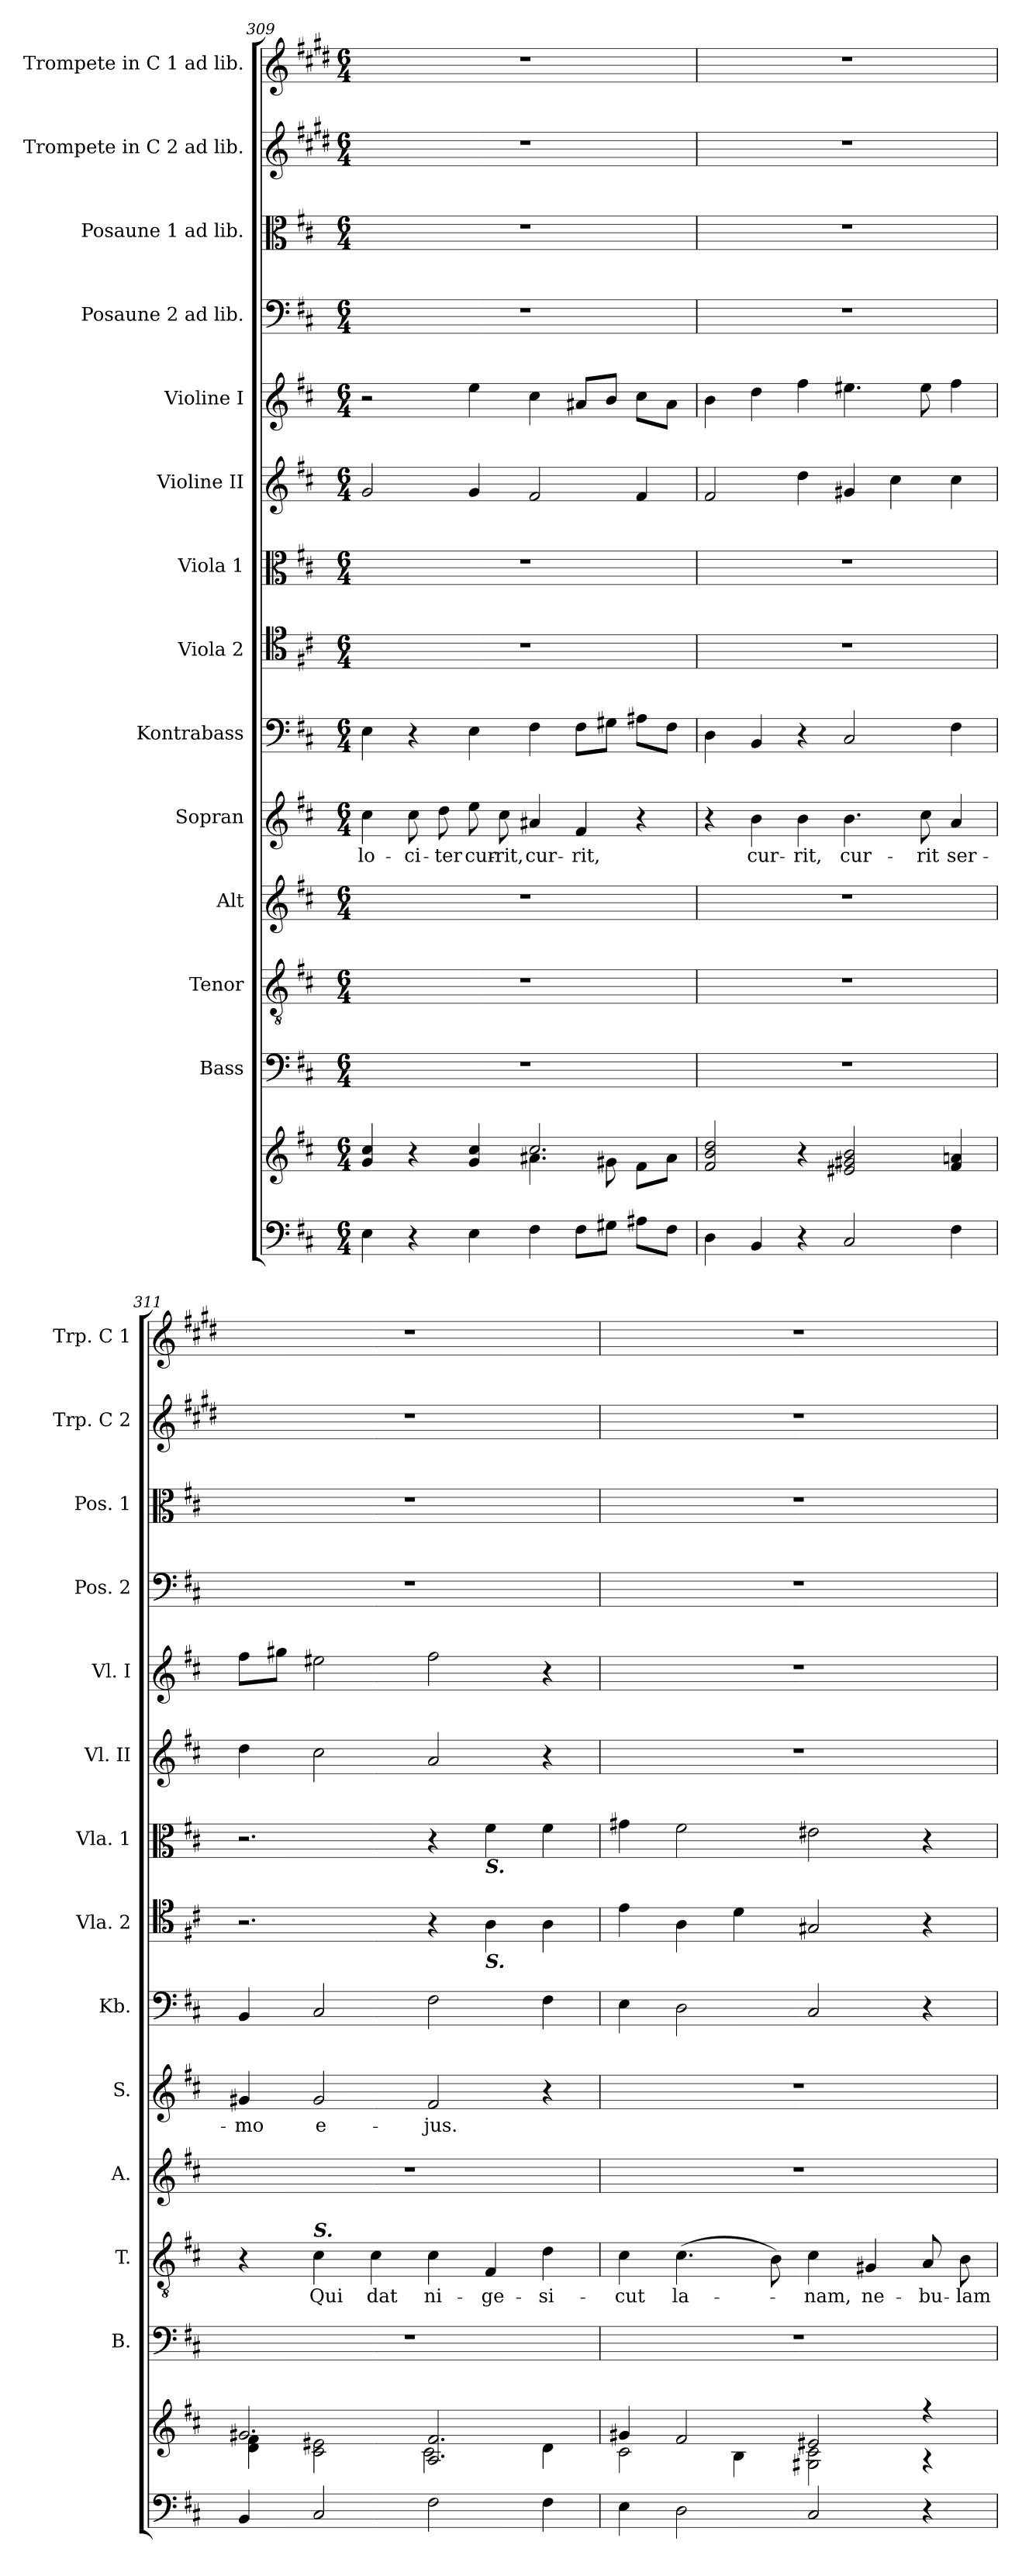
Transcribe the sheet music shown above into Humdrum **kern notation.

**kern	**kern	**kern	**kern	**text	**kern	**kern	**text	**kern	**kern	**kern	**kern	**kern	**kern	**kern	**kern	**kern
*part14	*part14	*part13	*part12	*part12	*part11	*part10	*part10	*part9	*part8	*part7	*part6	*part5	*part4	*part3	*part2	*part1
*staff15	*staff14	*staff13	*staff12	*staff12	*staff11	*staff10	*staff10	*staff9	*staff8	*staff7	*staff6	*staff5	*staff4	*staff3	*staff2	*staff1
*	*	*I"Bass	*I"Tenor	*	*I"Alt	*I"Sopran	*	*I"Kontrabass	*I"Viola 2	*I"Viola 1	*I"Violine II	*I"Violine I	*I"Posaune 2 ad lib.	*I"Posaune 1 ad lib.	*I"Trompete in C 2 ad lib.	*I"Trompete in C 1 ad lib.
*	*	*I'B.	*I'T.	*	*I'A.	*I'S.	*	*I'Kb.	*I'Vla. 2	*I'Vla. 1	*I'Vl. II	*I'Vl. I	*I'Pos. 2	*I'Pos. 1	*I'Trp. C 2	*I'Trp. C 1
*clefF4	*clefG2	*clefF4	*clefGv2	*	*clefG2	*clefG2	*	*clefF4	*clefC4	*clefC3	*clefG2	*clefG2	*clefF4	*clefC3	*clefG2	*clefG2
*	*	*	*	*	*	*	*	*ITrd7c12	*	*	*	*	*	*	*ITrd1c2	*ITrd1c2
*k[f#c#]	*k[f#c#]	*k[f#c#]	*k[f#c#]	*	*k[f#c#]	*k[f#c#]	*	*k[f#c#]	*k[f#c#]	*k[f#c#]	*k[f#c#]	*k[f#c#]	*k[f#c#]	*k[f#c#]	*k[f#c#]	*k[f#c#]
*D:	*D:	*D:	*D:	*	*D:	*D:	*	*D:	*D:	*D:	*D:	*D:	*D:	*D:	*D:	*D:
*M6/4	*M6/4	*M6/4	*M6/4	*	*M6/4	*M6/4	*	*M6/4	*M6/4	*M6/4	*M6/4	*M6/4	*M6/4	*M6/4	*M6/4	*M6/4
=309	=309	=309	=309	=309	=309	=309	=309	=309	=309	=309	=309	=309	=309	=309	=309	=309
*	*^	*	*	*	*	*	*	*	*	*	*	*	*	*	*	*
!	!	!	!	!	!	!	!	!LO:LY:b	!	!	!	!	!	!	!	!	!
4E\	4g/ 4cc#/	2.ryy	1.r	1.r	.	1.r	4cc#\	-lo-	4EE\	1.r	1.r	2g/	2r	1.r	1.r	1.r	1.r
!	!	!	!	!	!	!	!	!LO:LY:b	!	!	!	!	!	!	!	!	!
4r	4r	.	.	.	.	.	8cc#\	-ci-	4r	.	.	.	.	.	.	.	.
!	!	!	!	!	!	!	!	!LO:LY:b	!	!	!	!	!	!	!	!	!
.	.	.	.	.	.	.	8dd\	-ter	.	.	.	.	.	.	.	.	.
!	!	!	!	!	!	!	!	!LO:LY:b	!	!	!	!	!	!	!	!	!
4E\	4g/ 4cc#/	.	.	.	.	.	8ee\	cur-	4EE\	.	.	4g/	4ee\	.	.	.	.
!	!	!	!	!	!	!	!	!LO:LY:b	!	!	!	!	!	!	!	!	!
.	.	.	.	.	.	.	8cc#\	-rit,	.	.	.	.	.	.	.	.	.
!	!	!	!	!	!	!	!	!LO:LY:b	!	!	!	!	!	!	!	!	!
4F#\	2.cc#/	4.a#X\	.	.	.	.	4a#X/	cur-	4FF#\	.	.	2f#/	4cc#\	.	.	.	.
!	!	!	!	!	!	!	!	!LO:LY:b	!	!	!	!	!	!	!	!	!
8F#\L	.	.	.	.	.	.	4f#/	-rit,	8FF#\L	.	.	.	8a#X/L	.	.	.	.
8G#X\J	.	8g#X\	.	.	.	.	.	.	8GG#X\J	.	.	.	8b/J	.	.	.	.
8A#X\L	.	8f#\L	.	.	.	.	4r	.	8AA#X\L	.	.	4f#/	8cc#\L	.	.	.	.
8F#\J	.	8a#\J	.	.	.	.	.	.	8FF#\J	.	.	.	8a#\J	.	.	.	.
*	*v	*v	*	*	*	*	*	*	*	*	*	*	*	*	*	*	*
=310	=310	=310	=310	=310	=310	=310	=310	=310	=310	=310	=310	=310	=310	=310	=310	=310
4D\	2f#/ 2b/ 2dd/	1.r	1.r	.	1.r	4r	.	4DD\	1.r	1.r	2f#/	4b\	1.r	1.r	1.r	1.r
!	!	!	!	!	!	!	!LO:LY:b	!	!	!	!	!	!	!	!	!
4BB/	.	.	.	.	.	4b\	cur-	4BBB/	.	.	.	4dd\	.	.	.	.
!	!	!	!	!	!	!	!LO:LY:b	!	!	!	!	!	!	!	!	!
4r	4r	.	.	.	.	4b\	-rit,	4r	.	.	4dd\	4ff#\	.	.	.	.
!	!	!	!	!	!	!	!LO:LY:b	!	!	!	!	!	!	!	!	!
2C#/	2e#X/ 2g#X/ 2b/	.	.	.	.	4.b\	cur-	2CC#/	.	.	4g#X/	4.ee#X\	.	.	.	.
.	.	.	.	.	.	.	.	.	.	.	4cc#\	.	.	.	.	.
!	!	!	!	!	!	!	!LO:LY:b	!	!	!	!	!	!	!	!	!
.	.	.	.	.	.	8cc#\	-rit	.	.	.	.	8ee#\	.	.	.	.
!	!	!	!	!	!	!	!LO:LY:b	!	!	!	!	!	!	!	!	!
4F#\	4f#/ 4an/	.	.	.	.	4a/	ser-	4FF#\	.	.	4cc#\	4ff#\	.	.	.	.
=311	=311	=311	=311	=311	=311	=311	=311	=311	=311	=311	=311	=311	=311	=311	=311	=311
*	*^	*	*	*	*	*	*	*	*	*	*	*	*	*	*	*
!	!	!	!	!	!	!	!	!LO:LY:b	!	!	!	!	!	!	!	!	!
4BB/	2.g#X/	4d\ 4f#\	1.r	4r	.	1.r	4g#X/	-mo	4BBB/	2.r	2.r	4dd\	8ff#\L	1.r	1.r	1.r	1.r
.	.	.	.	.	.	.	.	.	.	.	.	.	8gg#X\J	.	.	.	.
!	!	!	!	!LO:TX:a:Bi:t=S.	!	!	!	!	!	!	!	!	!	!	!	!	!
!	!	!	!	!	!LO:LY:b	!	!	!LO:LY:b	!	!	!	!	!	!	!	!	!
2C#/	.	2c#\ 2e#X\	.	4c#\	Qui	.	2g#/	e-	2CC#/	.	.	2cc#\	2ee#X\	.	.	.	.
!	!	!	!	!	!LO:LY:b	!	!	!	!	!	!	!	!	!	!	!	!
.	.	.	.	4c#\	dat	.	.	.	.	.	.	.	.	.	.	.	.
!	!	!	!	!	!LO:LY:b	!	!	!LO:LY:b	!	!	!	!	!	!	!	!	!
2F#\	2.A/ 2.f#/	2c#\	.	4c#\	ni-	.	2f#/	-jus.	2FF#\	4r	4r	2a/	2ff#\	.	.	.	.
!	!	!	!	!	!	!	!	!	!	!	!LO:TX:b:Bi:t=S.	!	!	!	!	!	!
!	!	!	!	!	!	!	!	!	!	!LO:TX:b:Bi:t=S.	!	!	!	!	!	!	!
!	!	!	!	!	!LO:LY:b	!	!	!	!	!	!	!	!	!	!	!	!
.	.	.	.	4F#/	-ge-	.	.	.	.	4A\	4f#\	.	.	.	.	.	.
!	!	!	!	!	!LO:LY:b	!	!	!	!	!	!	!	!	!	!	!	!
4F#\	.	4d\	.	4d\	-si-	.	4r	.	4FF#\	4A\	4f#\	4r	4r	.	.	.	.
!!LO:PB:g=z
=312	=312	=312	=312	=312	=312	=312	=312	=312	=312	=312	=312	=312	=312	=312	=312	=312	=312
!	!	!	!	!	!LO:LY:b	!	!	!	!	!	!	!	!	!	!	!	!
4E\	4g#X/	2c#\	1.r	4c#\	-cut	1.r	1.r	.	4EE\	4e\	4g#X\	1.r	1.r	1.r	1.r	1.r	1.r
!	!	!	!	!	!LO:LY:b	!	!	!	!	!	!	!	!	!	!	!	!
2D\	2f#/	.	.	(>4.c#\	la-	.	.	.	2DD\	4A\	2f#\	.	.	.	.	.	.
.	.	4B\	.	.	.	.	.	.	.	4d\	.	.	.	.	.	.	.
.	.	.	.	8B\)	.	.	.	.	.	.	.	.	.	.	.	.	.
!	!	!	!	!	!LO:LY:b	!	!	!	!	!	!	!	!	!	!	!	!
2C#/	2e#X/	2G#X\ 2c#\	.	4c#\	-nam,	.	.	.	2CC#/	2G#X/	2e#X\	.	.	.	.	.	.
!	!	!	!	!	!LO:LY:b	!	!	!	!	!	!	!	!	!	!	!	!
.	.	.	.	4G#X/	ne-	.	.	.	.	.	.	.	.	.	.	.	.
!	!	!	!	!	!LO:LY:b	!	!	!	!	!	!	!	!	!	!	!	!
4r	4r	4r	.	8A/	-bu-	.	.	.	4r	4r	4r	.	.	.	.	.	.
!	!	!	!	!	!LO:LY:b	!	!	!	!	!	!	!	!	!	!	!	!
.	.	.	.	8B\	-lam	.	.	.	.	.	.	.	.	.	.	.	.
*	*v	*v	*	*	*	*	*	*	*	*	*	*	*	*	*	*	*
=	=	=	=	=	=	=	=	=	=	=	=	=	=	=	=	=
*-	*-	*-	*-	*-	*-	*-	*-	*-	*-	*-	*-	*-	*-	*-	*-	*-
